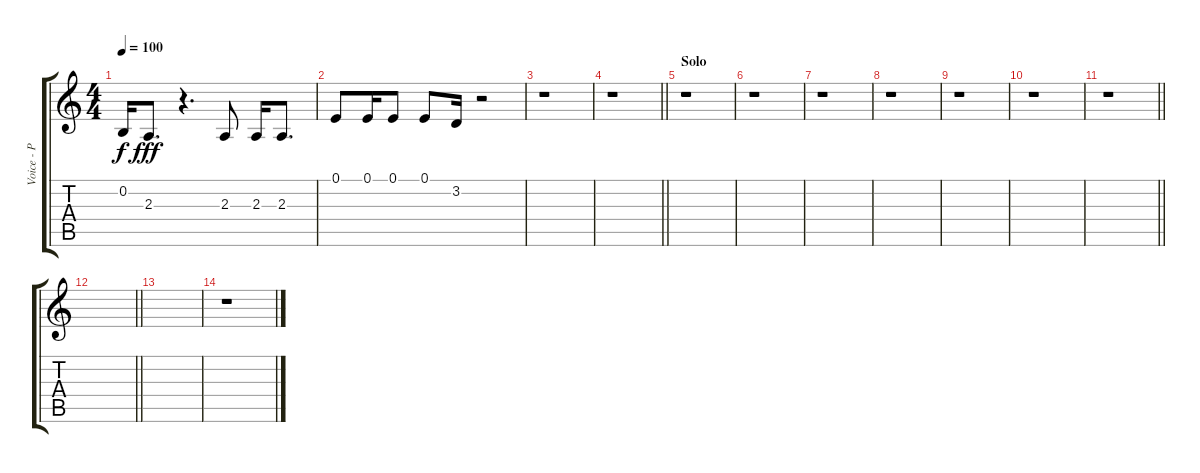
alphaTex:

\track ("Voice - P" "Voice - P") {instrument baritonesax}
\staff {score tabs}
\tuning (E4 B3 G3 D3 A2 E2) {hide}
\ts (4 4)
\tempo 100
\clef g2
\ks c
0.2{t}.16{dy f} 2.3.8{d dy fff} r.4{d} 2.3.8 2.3.16 2.3.8{d} |
0.1.8 0.1.16 0.1.8 0.1.8 3.2.16 r.2 |
r.1 |
\barLineRight lightlight
r.1 |
\section ("" "Solo")
r.1 |
r.1 |
r.1 |
r.1 |
r.1 |
r.1 |
\barLineRight lightlight
r.1 |
\barLineRight lightlight
|
|
r.1
